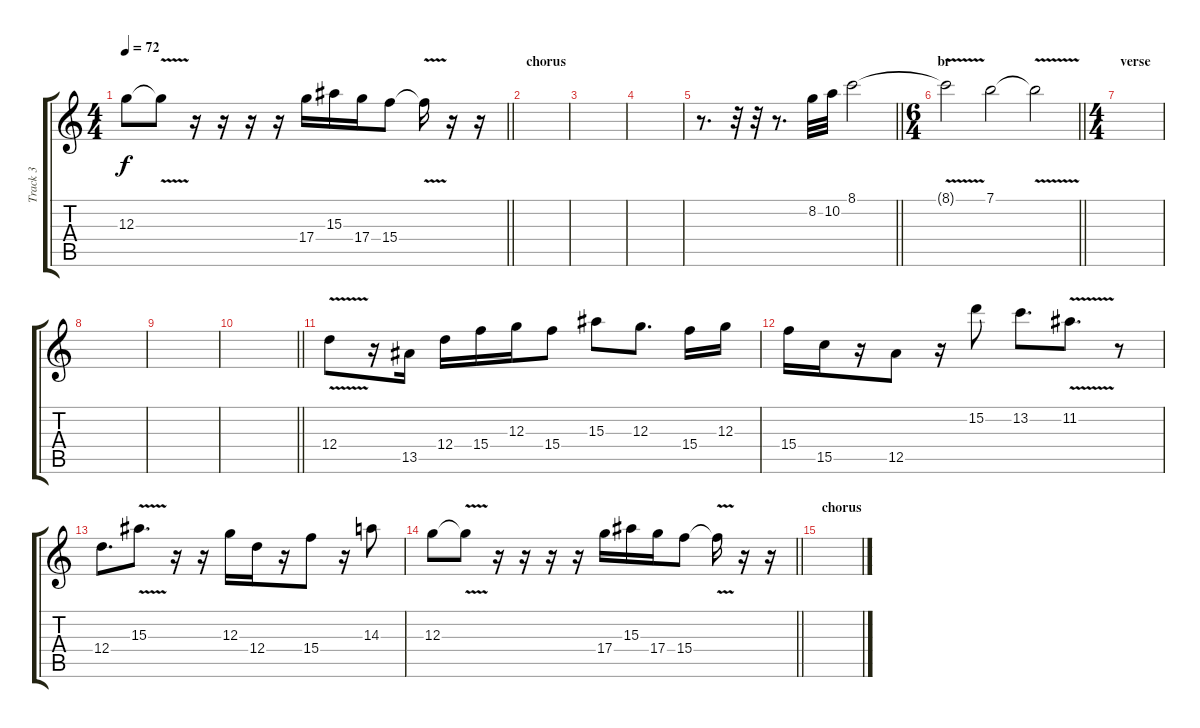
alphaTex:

\track ("Track 3" "Track 3") {instrument distortionguitar}
\staff {score tabs}
\tuning (E4 B3 G3 D3 A2 E2) {hide}
\ts (4 4)
\tempo 72
\clef g2
\barLineRight lightlight
\ks c
12.3.8{dy f} 12.3{v t}.8 r.16 r.16 r.16 r.16 17.4.16 15.3.16 17.4.16 15.4.8 15.4{v t}.16 r.16 r.16 |
\section ("" "chorus")
|
|
|
\barLineRight lightlight
r.8{d} r.32 r.32 r.8{d} 8.2.32 10.2.32 8.1.2 |
\ts (6 4)
\section ("" "br")
\barLineRight lightlight
8.1{v t}.2 7.1.2 7.1{v t}.2 |
\ts (4 4)
\section ("" "verse")
|
|
|
\barLineRight lightlight
|
\section ("" "")
12.4{v}.8 r.16 13.5.16 12.4.16 15.4.16 12.3.16 15.4.8 15.3.8 12.3.8{d} 15.4.16 12.3.16 |
15.4.16 15.5.16 r.16 12.5.8 r.16 15.2.8 13.2.8{d} 11.2{v}.8{d} r.8 |
12.4.8{d} 15.3{v}.8{d} r.16 r.16 12.3.16 12.4.16 r.16 15.4.8 r.16 14.3.8 |
\barLineRight lightlight
12.3.8 12.3{v t}.8 r.16 r.16 r.16 r.16 17.4.16 15.3.16 17.4.16 15.4.8 15.4{v t}.16 r.16 r.16 |
\section ("" "chorus")
